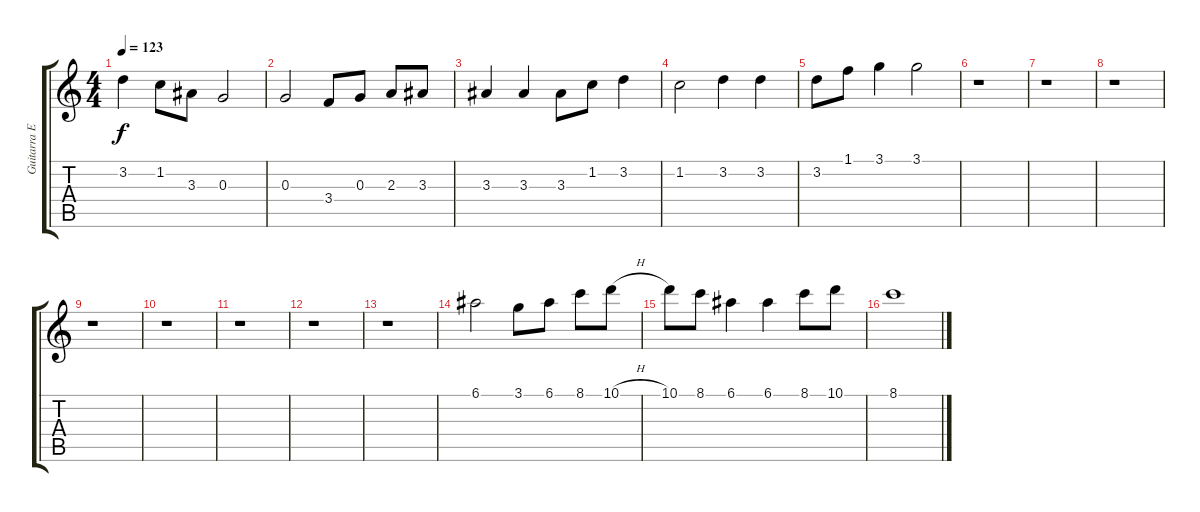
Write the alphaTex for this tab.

\track ("Guitarra Electrica" "Guitarra E") {instrument distortionguitar}
\staff {score tabs}
\tuning (E4 B3 G3 D3 A2 E2) {hide}
\ts (4 4)
\tempo 123
\clef g2
\ks c
3.2.4{dy f} 1.2.8 3.3.8 0.3.2 |
0.3.2 3.4.8 0.3.8 2.3.8 3.3.8 |
3.3.4 3.3.4 3.3.8 1.2.8 3.2.4 |
1.2.2 3.2.4 3.2.4 |
3.2.8 1.1.8 3.1.4 3.1.2 |
r.1 |
r.1 |
r.1 |
r.1 |
r.1 |
r.1 |
r.1 |
r.1 |
6.1.2 3.1.8 6.1.8 8.1.8 10.1{h}.8 |
10.1.8 8.1.8 6.1.4 6.1.4 8.1.8 10.1.8 |
8.1.1
